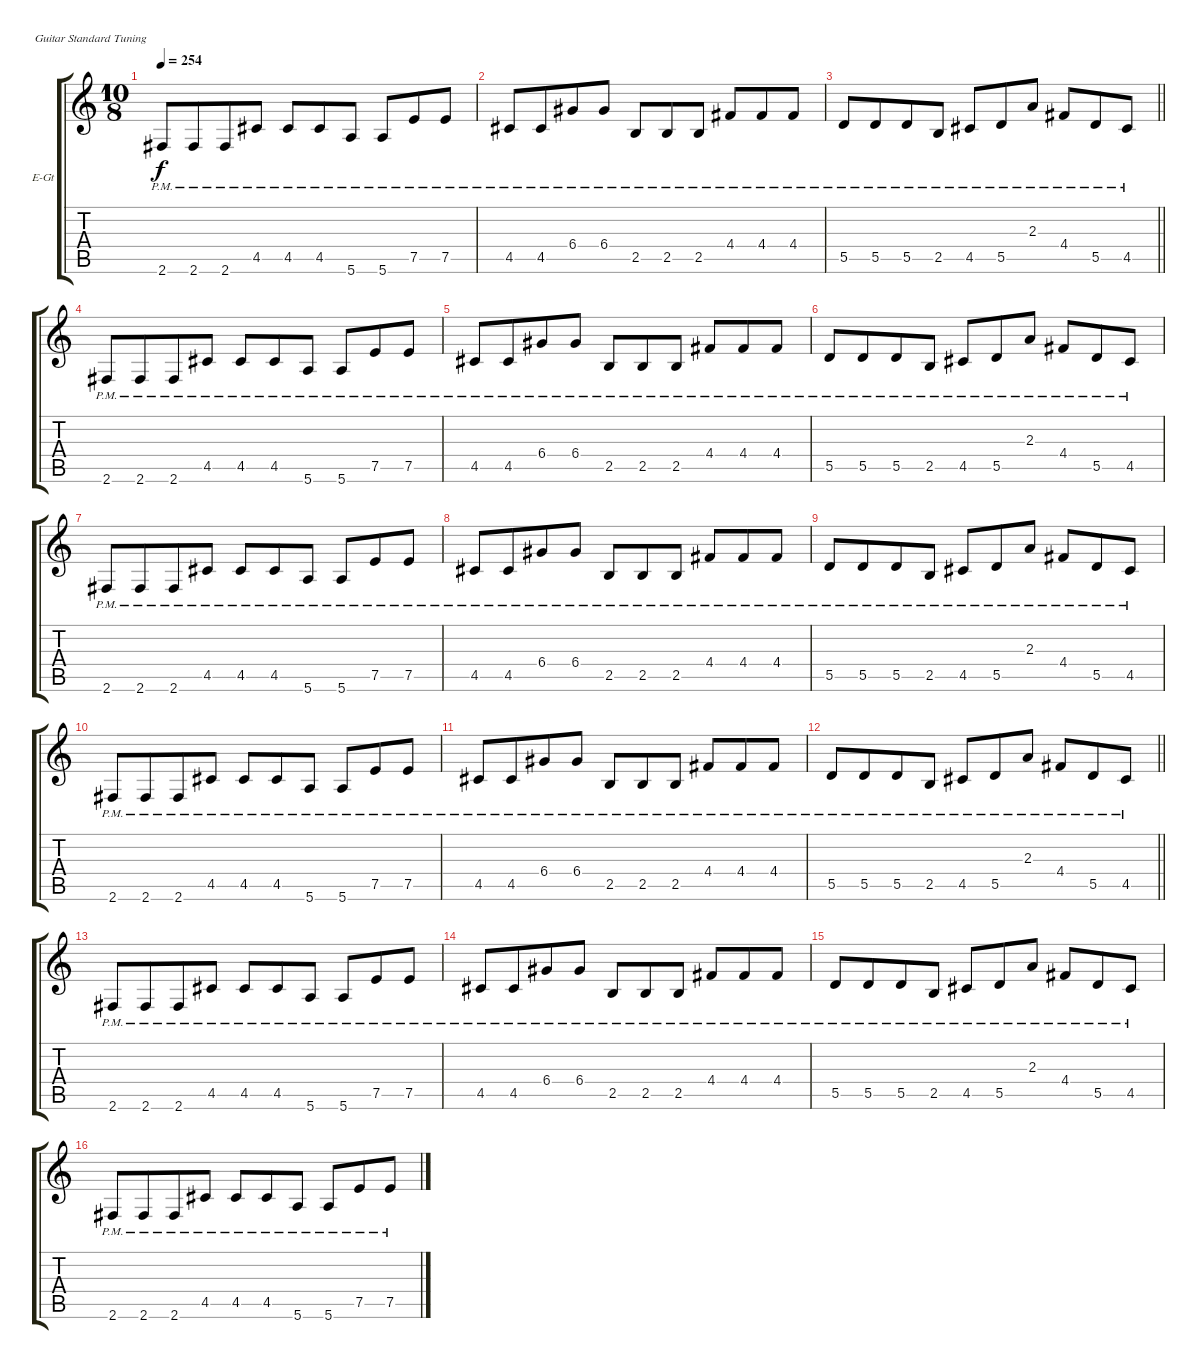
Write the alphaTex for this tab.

\bracketExtendMode groupsimilarinstruments
\firstSystemTrackNameOrientation horizontal
\otherSystemsTrackNameOrientation horizontal
\track ("Jason Gobel" "E-Gt") {instrument distortionguitar}
\staff {score tabs}
\tuning (E4 B3 G3 D3 A2 E2)
\ts (10 8)
\tempo 254
\clef g2
\ks c
2.6{pm}.8{dy f} 2.6{pm}.8 2.6{pm}.8 4.5{pm}.8 4.5{pm}.8 4.5{pm}.8 5.6{pm}.8 5.6{pm}.8 7.5{pm}.8 7.5{pm}.8 |
4.5{pm}.8 4.5{pm}.8 6.4{pm}.8 6.4{pm}.8 2.5{pm}.8 2.5{pm}.8 2.5{pm}.8 4.4{pm}.8 4.4{pm}.8 4.4{pm}.8 |
\barLineRight lightlight
5.5{pm}.8 5.5{pm}.8 5.5{pm}.8 2.5{pm}.8 4.5{pm}.8 5.5{pm}.8 2.3{pm}.8 4.4{pm}.8 5.5{pm}.8 4.5{pm}.8 |
2.6{pm}.8 2.6{pm}.8 2.6{pm}.8 4.5{pm}.8 4.5{pm}.8 4.5{pm}.8 5.6{pm}.8 5.6{pm}.8 7.5{pm}.8 7.5{pm}.8 |
4.5{pm}.8 4.5{pm}.8 6.4{pm}.8 6.4{pm}.8 2.5{pm}.8 2.5{pm}.8 2.5{pm}.8 4.4{pm}.8 4.4{pm}.8 4.4{pm}.8 |
5.5{pm}.8 5.5{pm}.8 5.5{pm}.8 2.5{pm}.8 4.5{pm}.8 5.5{pm}.8 2.3{pm}.8 4.4{pm}.8 5.5{pm}.8 4.5{pm}.8 |
2.6{pm}.8 2.6{pm}.8 2.6{pm}.8 4.5{pm}.8 4.5{pm}.8 4.5{pm}.8 5.6{pm}.8 5.6{pm}.8 7.5{pm}.8 7.5{pm}.8 |
4.5{pm}.8 4.5{pm}.8 6.4{pm}.8 6.4{pm}.8 2.5{pm}.8 2.5{pm}.8 2.5{pm}.8 4.4{pm}.8 4.4{pm}.8 4.4{pm}.8 |
5.5{pm}.8 5.5{pm}.8 5.5{pm}.8 2.5{pm}.8 4.5{pm}.8 5.5{pm}.8 2.3{pm}.8 4.4{pm}.8 5.5{pm}.8 4.5{pm}.8 |
2.6{pm}.8 2.6{pm}.8 2.6{pm}.8 4.5{pm}.8 4.5{pm}.8 4.5{pm}.8 5.6{pm}.8 5.6{pm}.8 7.5{pm}.8 7.5{pm}.8 |
4.5{pm}.8 4.5{pm}.8 6.4{pm}.8 6.4{pm}.8 2.5{pm}.8 2.5{pm}.8 2.5{pm}.8 4.4{pm}.8 4.4{pm}.8 4.4{pm}.8 |
\barLineRight lightlight
5.5{pm}.8 5.5{pm}.8 5.5{pm}.8 2.5{pm}.8 4.5{pm}.8 5.5{pm}.8 2.3{pm}.8 4.4{pm}.8 5.5{pm}.8 4.5{pm}.8 |
2.6{pm}.8 2.6{pm}.8 2.6{pm}.8 4.5{pm}.8 4.5{pm}.8 4.5{pm}.8 5.6{pm}.8 5.6{pm}.8 7.5{pm}.8 7.5{pm}.8 |
4.5{pm}.8 4.5{pm}.8 6.4{pm}.8 6.4{pm}.8 2.5{pm}.8 2.5{pm}.8 2.5{pm}.8 4.4{pm}.8 4.4{pm}.8 4.4{pm}.8 |
5.5{pm}.8 5.5{pm}.8 5.5{pm}.8 2.5{pm}.8 4.5{pm}.8 5.5{pm}.8 2.3{pm}.8 4.4{pm}.8 5.5{pm}.8 4.5{pm}.8 |
2.6{pm}.8 2.6{pm}.8 2.6{pm}.8 4.5{pm}.8 4.5{pm}.8 4.5{pm}.8 5.6{pm}.8 5.6{pm}.8 7.5{pm}.8 7.5{pm}.8
